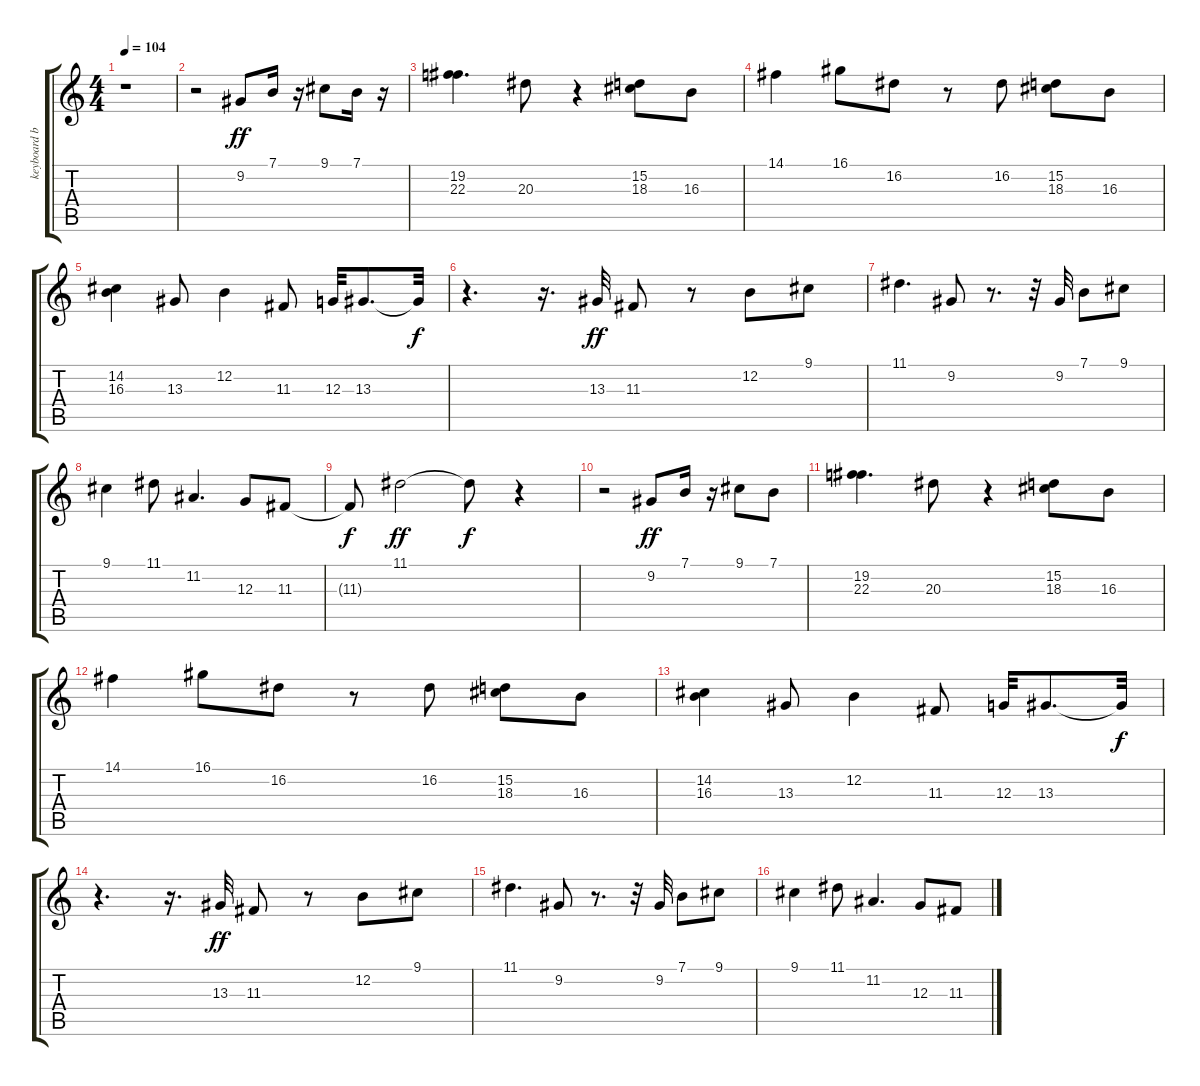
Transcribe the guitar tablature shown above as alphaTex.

\track ("keyboard brass" "keyboard b") {instrument synthbrass1}
\staff {score tabs}
\tuning (E4 B3 G3 D3 A2 E2) {hide}
\ts (4 4)
\tempo 104
\clef g2
\ks c
r.1{dy ff} |
r.2 9.2.8 7.1.16 r.16 9.1.8 7.1.16 r.16 |
(19.2 22.3).4{d} 20.3.8 r.4 (15.2 18.3).8 16.3.8 |
14.1.4 16.1.8 16.2.8 r.8 16.2.8 (15.2 18.3).8 16.3.8 |
(14.2 16.3).4 13.3.8 12.2.4 11.3.8 12.3.32 13.3.8{d} 13.3{t}.32{dy f} |
r.4{d} r.16{d} 13.3.32{dy ff} 11.3.8 r.8 12.2.8 9.1.8 |
11.1.4{d} 9.2.8 r.8{d} r.32 9.2.32 7.1.8 9.1.8 |
9.1.4 11.1.8 11.2.4{d} 12.3.8 11.3.8 |
11.3{t}.8{dy f} 11.1.2{dy ff} 11.1{t}.8{dy f} r.4 |
r.2 9.2.8{dy ff} 7.1.16 r.16 9.1.8 7.1.8 |
(19.2 22.3).4{d} 20.3.8 r.4 (15.2 18.3).8 16.3.8 |
14.1.4 16.1.8 16.2.8 r.8 16.2.8 (15.2 18.3).8 16.3.8 |
(14.2 16.3).4 13.3.8 12.2.4 11.3.8 12.3.32 13.3.8{d} 13.3{t}.32{dy f} |
r.4{d} r.16{d} 13.3.32{dy ff} 11.3.8 r.8 12.2.8 9.1.8 |
11.1.4{d} 9.2.8 r.8{d} r.32 9.2.32 7.1.8 9.1.8 |
9.1.4 11.1.8 11.2.4{d} 12.3.8 11.3.8
